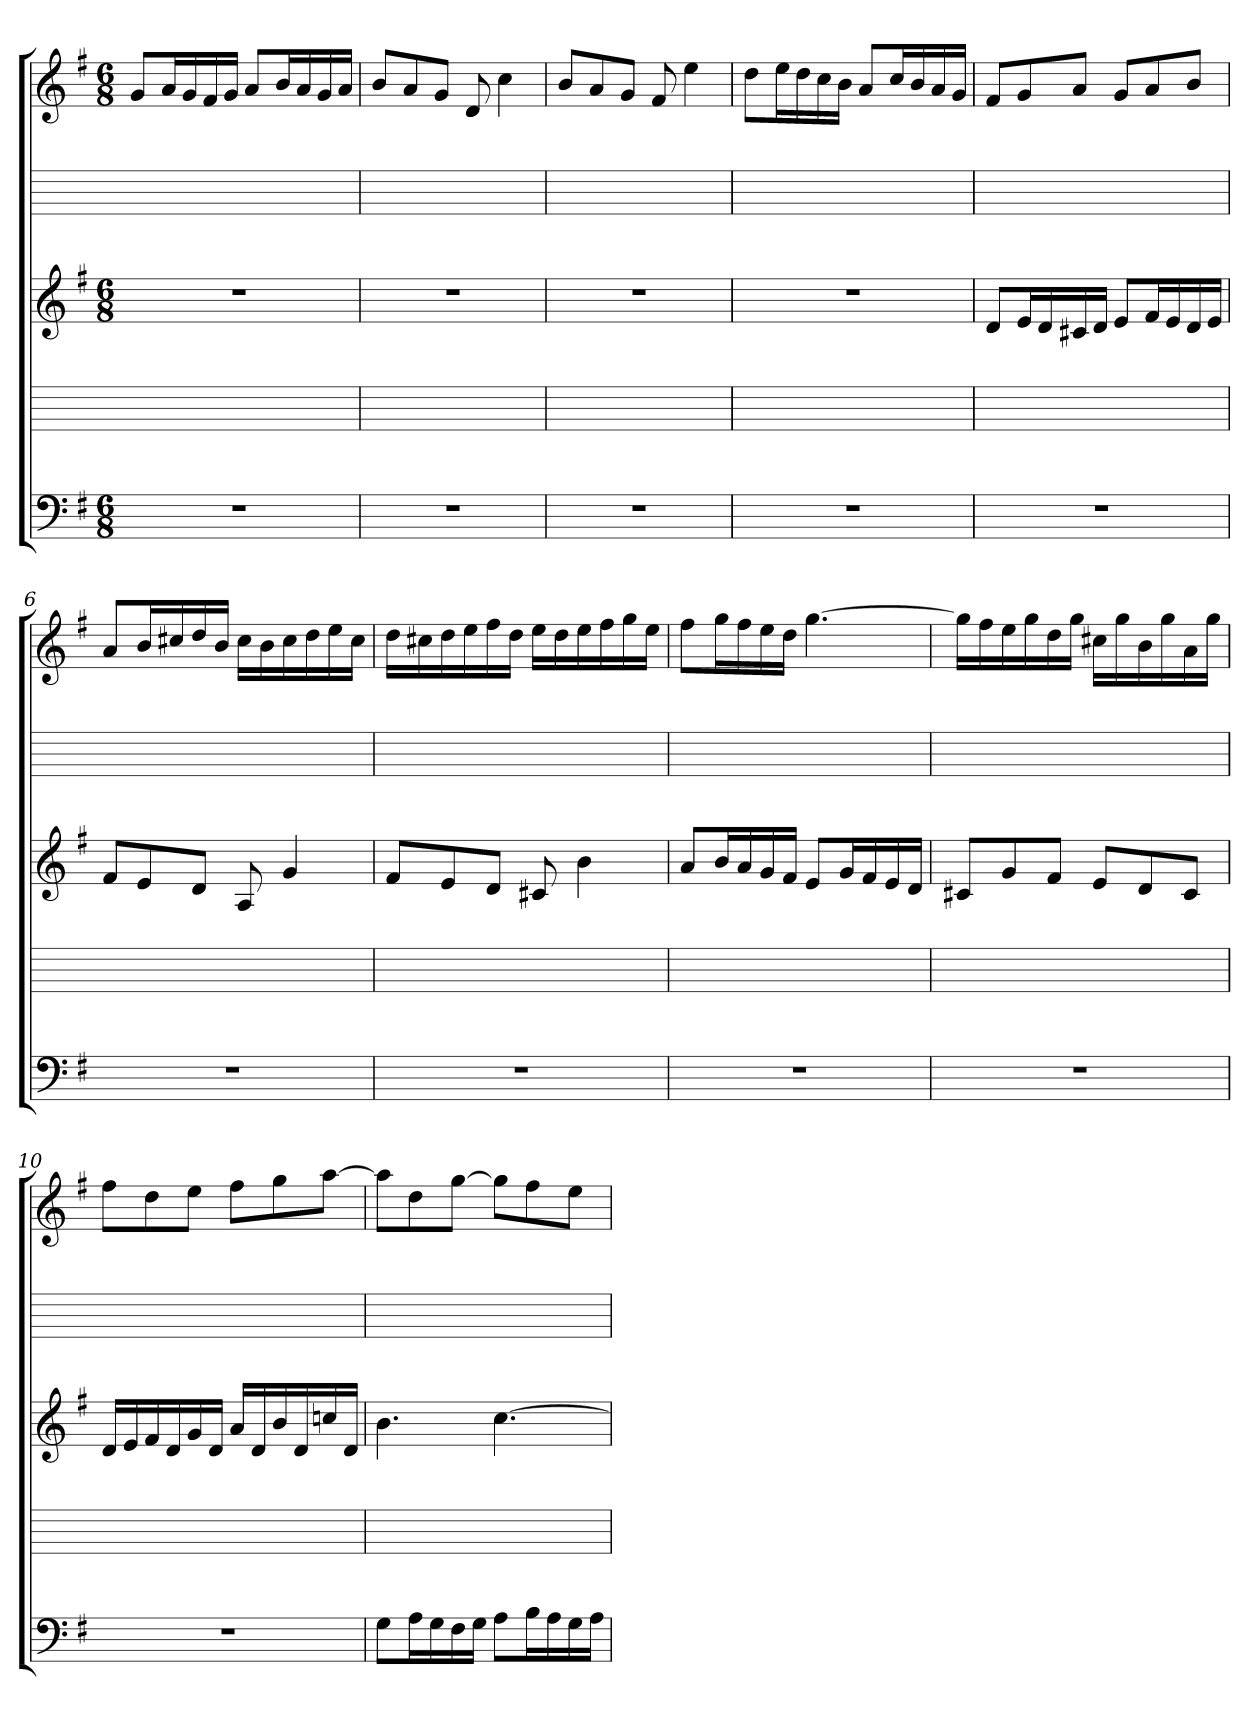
**kern	**kern	**kern	**kern	**kern
*part5	*part4	*part3	*part2	*part1
*staff5	*staff4	*staff3	*staff2	*staff1
*clefF4	*	*clefG2	*	*clefG2
*k[f#]	*	*k[f#]	*	*k[f#]
*G:	*	*G:	*	*G:
*M6/8	*	*M6/8	*	*M6/8
*MM70	*MM70	*MM70	*MM70	*MM70
=1	=1	=1	=1	=1
2.r	2.ryy	2.r	2.ryy	8g/L
.	.	.	.	16a/L
.	.	.	.	16g/
.	.	.	.	16f#/
.	.	.	.	16g/JJ
.	.	.	.	8a/L
.	.	.	.	16b/L
.	.	.	.	16a/
.	.	.	.	16g/
.	.	.	.	16a/JJ
=2	=2	=2	=2	=2
2.r	2.ryy	2.r	2.ryy	8b/L
.	.	.	.	8a/
.	.	.	.	8g/J
.	.	.	.	8d
.	.	.	.	4cc
=3	=3	=3	=3	=3
2.r	2.ryy	2.r	2.ryy	8b/L
.	.	.	.	8a/
.	.	.	.	8g/J
.	.	.	.	8f#
.	.	.	.	4ee
=4	=4	=4	=4	=4
2.r	2.ryy	2.r	2.ryy	8dd\L
.	.	.	.	16ee\L
.	.	.	.	16dd\
.	.	.	.	16cc\
.	.	.	.	16b\JJ
.	.	.	.	8a/L
.	.	.	.	16cc/L
.	.	.	.	16b/
.	.	.	.	16a/
.	.	.	.	16g/JJ
=5	=5	=5	=5	=5
2.r	2.ryy	8d/L	2.ryy	8f#/L
.	.	16e/L	.	8g/
.	.	16d/	.	.
.	.	16c#X/	.	8a/J
.	.	16d/JJ	.	.
.	.	8e/L	.	8g/L
.	.	16f#/L	.	8a/
.	.	16e/	.	.
.	.	16d/	.	8b/J
.	.	16e/JJ	.	.
=6	=6	=6	=6	=6
2.r	2.ryy	8f#/L	2.ryy	8a/L
.	.	8e/	.	16b/L
.	.	.	.	16cc#X/
.	.	8d/J	.	16dd/
.	.	.	.	16b/JJ
.	.	8A	.	16cc#\LL
.	.	.	.	16b\
.	.	4g	.	16cc#\
.	.	.	.	16dd\
.	.	.	.	16ee\
.	.	.	.	16cc#\JJ
=7	=7	=7	=7	=7
2.r	2.ryy	8f#/L	2.ryy	16dd\LL
.	.	.	.	16cc#X\
.	.	8e/	.	16dd\
.	.	.	.	16ee\
.	.	8d/J	.	16ff#\
.	.	.	.	16dd\JJ
.	.	8c#X	.	16ee\LL
.	.	.	.	16dd\
.	.	4b	.	16ee\
.	.	.	.	16ff#\
.	.	.	.	16gg\
.	.	.	.	16ee\JJ
=8	=8	=8	=8	=8
2.r	2.ryy	8a/L	2.ryy	8ff#\L
.	.	16b/L	.	16gg\L
.	.	16a/	.	16ff#\
.	.	16g/	.	16ee\
.	.	16f#/JJ	.	16dd\JJ
.	.	8e/L	.	[4.gg
.	.	16g/L	.	.
.	.	16f#/	.	.
.	.	16e/	.	.
.	.	16d/JJ	.	.
=9	=9	=9	=9	=9
2.r	2.ryy	8c#X/L	2.ryy	16gg\LL]
.	.	.	.	16ff#\
.	.	8g/	.	16ee\
.	.	.	.	16gg\
.	.	8f#/J	.	16dd\
.	.	.	.	16gg\JJ
.	.	8e/L	.	16cc#X\LL
.	.	.	.	16gg\
.	.	8d/	.	16b\
.	.	.	.	16gg\
.	.	8c#/J	.	16a\
.	.	.	.	16gg\JJ
=10	=10	=10	=10	=10
2.r	2.ryy	16d/LL	2.ryy	8ff#\L
.	.	16e/	.	.
.	.	16f#/	.	8dd\
.	.	16d/	.	.
.	.	16g/	.	8ee\J
.	.	16d/JJ	.	.
.	.	16a/LL	.	8ff#\L
.	.	16d/	.	.
.	.	16b/	.	8gg\
.	.	16d/	.	.
.	.	16ccn/	.	[8aa\J
.	.	16d/JJ	.	.
=11	=11	=11	=11	=11
8G\L	2.ryy	4.b	2.ryy	8aa\L]
16A\L	.	.	.	8dd\
16G\	.	.	.	.
16F#\	.	.	.	[8gg\J
16G\JJ	.	.	.	.
8A\L	.	[4.cc	.	8gg\L]
16B\L	.	.	.	8ff#\
16A\	.	.	.	.
16G\	.	.	.	8ee\J
16A\JJ	.	.	.	.
=	=	=	=	=
*-	*-	*-	*-	*-
